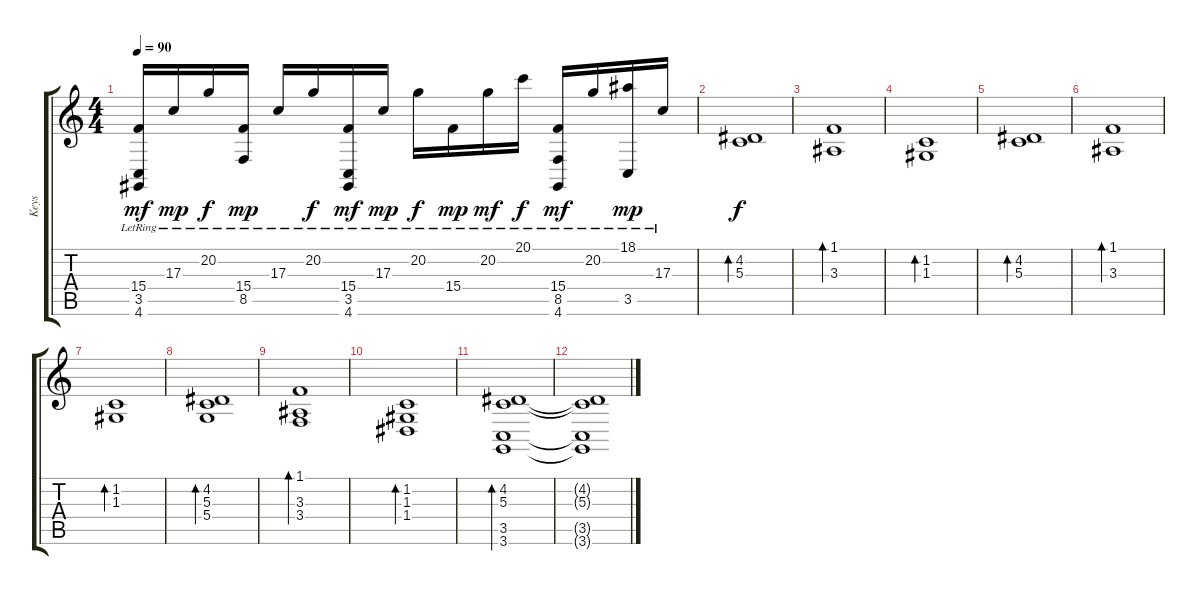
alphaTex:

\track ("Keys" "Keys") {instrument harpsichord}
\staff {score tabs}
\tuning (E4 B3 G3 D3 A2 E2) {hide}
\ts (4 4)
\tempo 90
\clef g2
\ks c
(15.4{lr} 3.5{lr} 4.6{lr}).16{dy mf} 17.3{lr}.16{dy mp} 20.2{lr}.16{dy f} (15.4{lr} 8.5{lr}).16{dy mp} 17.3{lr}.16 20.2{lr}.16{dy f} (15.4{lr} 3.5{lr} 4.6{lr}).16{dy mf} 17.3{lr}.16{dy mp} 20.2{lr}.16{dy f} 15.4{lr}.16{dy mp} 20.2{lr}.16{dy mf} 20.1{lr}.16{dy f} (15.4{lr} 8.5{lr} 4.6{lr}).16{dy mf} 20.2{lr}.16 (18.1{lr} 3.5{lr}).16{dy mp} 17.3{lr}.16 |
(4.2 5.3).1{bd 120 dy f} |
(1.1 3.3).1{bd 120} |
(1.2 1.3).1{bd 120} |
(4.2 5.3).1{bd 120} |
(1.1 3.3).1{bd 120} |
(1.2 1.3).1{bd 120} |
(4.2 5.3 5.4).1{bd 480} |
(1.1 3.3 3.4).1{bd 480} |
(1.2 1.3 1.4).1{bd 480} |
(4.2 5.3 3.5 3.6).1{bd 480} |
(4.2{t} 5.3{t} 3.5{t} 3.6{t}).1
